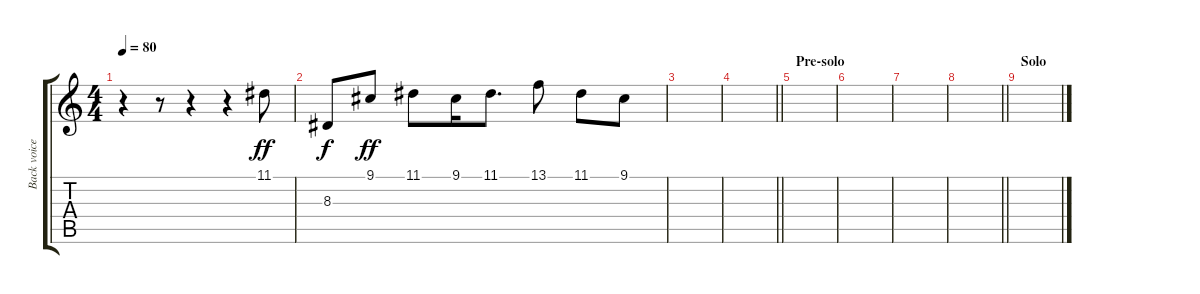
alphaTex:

\track ("Back voice (Mike, Jason)" "Back voice") {instrument lead2sawtooth}
\staff {score tabs}
\tuning (E4 B3 G3 D3 A2 E2) {hide}
\ts (4 4)
\tempo 80
\clef g2
\ks c
r.4{dy ff} r.8 r.4 r.4 11.1.8 |
8.3{t}.8{dy f} 9.1.8{dy ff} 11.1.8 9.1.16 11.1.8{d} 13.1.8 11.1.8 9.1.8 |
|
\barLineRight lightlight
|
\section ("" "Pre-solo")
|
|
|
\barLineRight lightlight
|
\section ("" "Solo")
